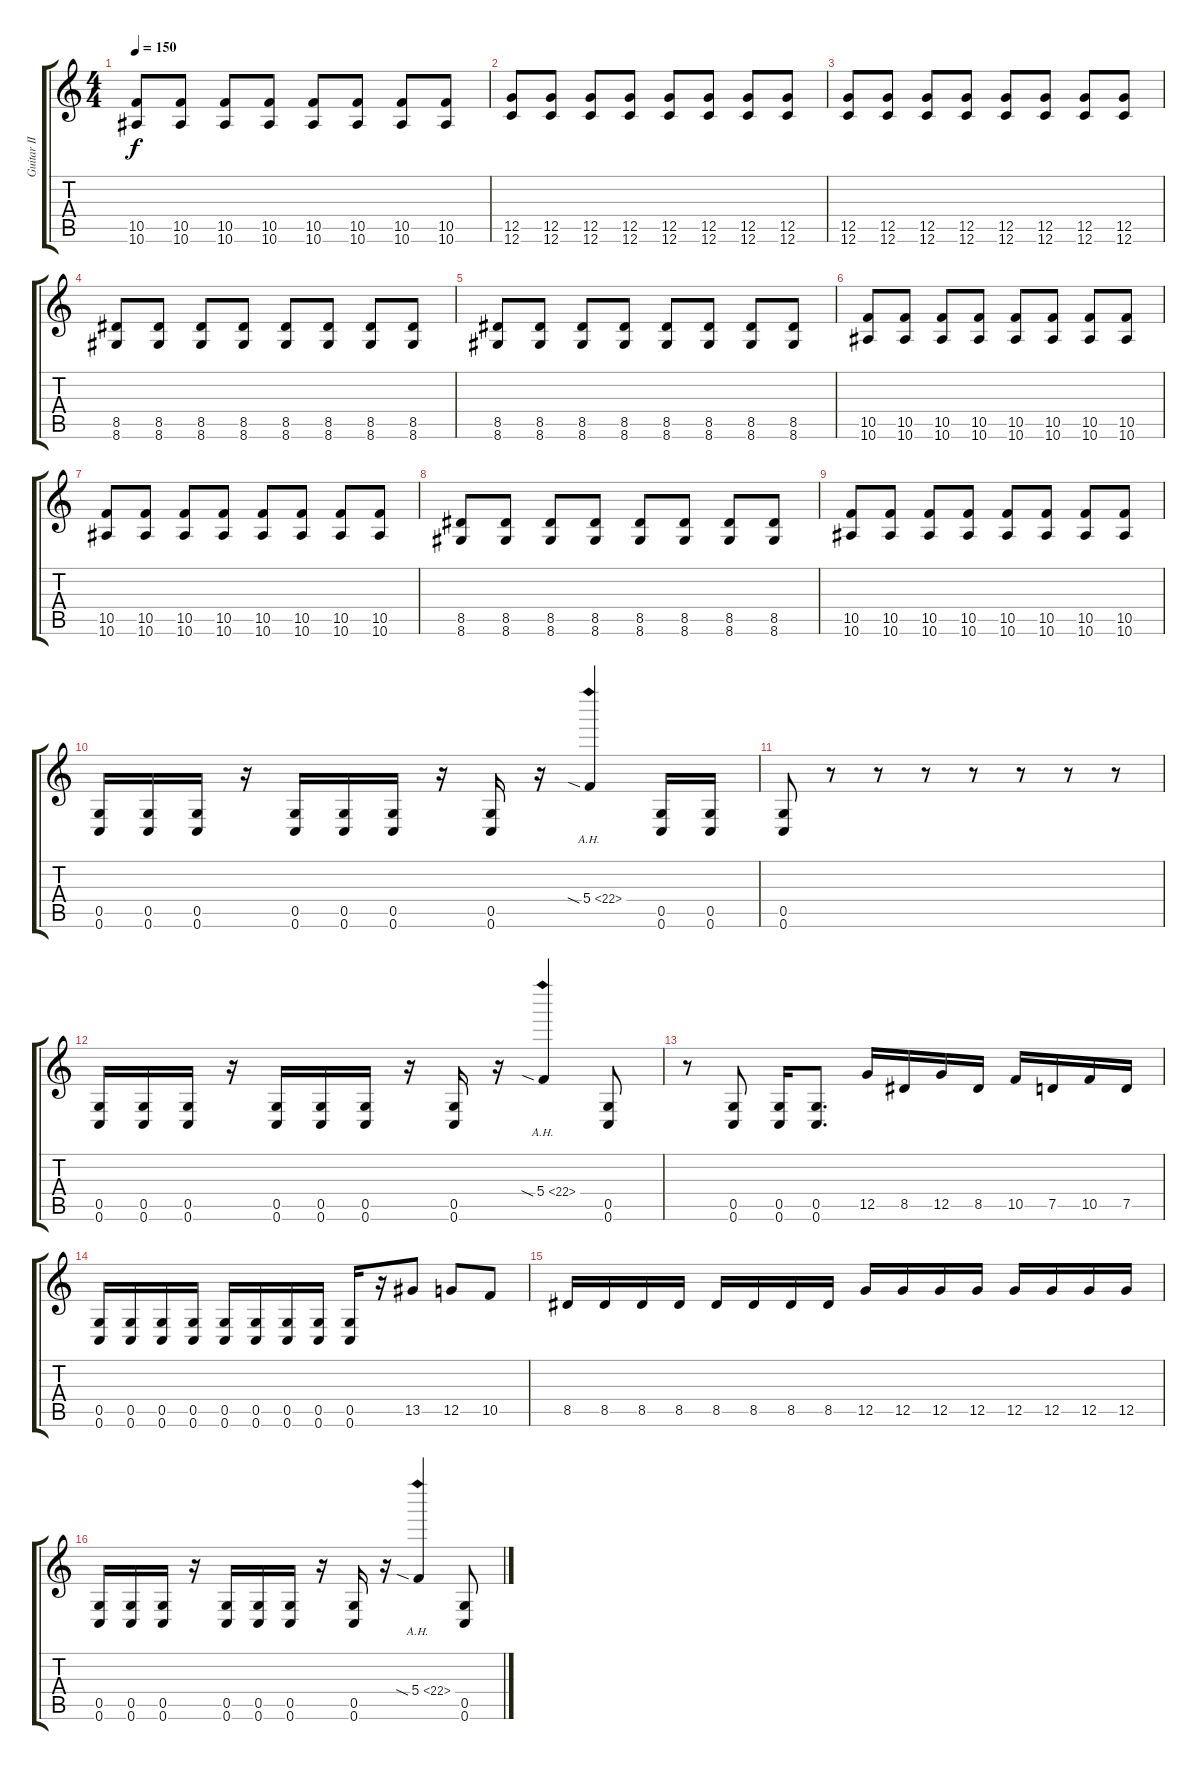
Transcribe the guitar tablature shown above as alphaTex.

\track ("Guitar II" "Guitar II") {instrument distortionguitar}
\staff {score tabs}
\tuning (D4 A3 F3 C3 G2 C2) {hide}
\ts (4 4)
\tempo 150
\clef g2
\ks c
(10.5 10.6).8{dy f} (10.5 10.6).8 (10.5 10.6).8 (10.5 10.6).8 (10.5 10.6).8 (10.5 10.6).8 (10.5 10.6).8 (10.5 10.6).8 |
(12.5 12.6).8 (12.5 12.6).8 (12.5 12.6).8 (12.5 12.6).8 (12.5 12.6).8 (12.5 12.6).8 (12.5 12.6).8 (12.5 12.6).8 |
(12.5 12.6).8 (12.5 12.6).8 (12.5 12.6).8 (12.5 12.6).8 (12.5 12.6).8 (12.5 12.6).8 (12.5 12.6).8 (12.5 12.6).8 |
(8.5 8.6).8 (8.5 8.6).8 (8.5 8.6).8 (8.5 8.6).8 (8.5 8.6).8 (8.5 8.6).8 (8.5 8.6).8 (8.5 8.6).8 |
(8.5 8.6).8 (8.5 8.6).8 (8.5 8.6).8 (8.5 8.6).8 (8.5 8.6).8 (8.5 8.6).8 (8.5 8.6).8 (8.5 8.6).8 |
(10.5 10.6).8 (10.5 10.6).8 (10.5 10.6).8 (10.5 10.6).8 (10.5 10.6).8 (10.5 10.6).8 (10.5 10.6).8 (10.5 10.6).8 |
(10.5 10.6).8 (10.5 10.6).8 (10.5 10.6).8 (10.5 10.6).8 (10.5 10.6).8 (10.5 10.6).8 (10.5 10.6).8 (10.5 10.6).8 |
(8.5 8.6).8 (8.5 8.6).8 (8.5 8.6).8 (8.5 8.6).8 (8.5 8.6).8 (8.5 8.6).8 (8.5 8.6).8 (8.5 8.6).8 |
(10.5 10.6).8 (10.5 10.6).8 (10.5 10.6).8 (10.5 10.6).8 (10.5 10.6).8 (10.5 10.6).8 (10.5 10.6).8 (10.5 10.6).8 |
(0.5 0.6).16 (0.5 0.6).16 (0.5 0.6).16 r.16 (0.5 0.6).16 (0.5 0.6).16 (0.5 0.6).16 r.16 (0.5 0.6).16 r.16 5.4{ah 17 sia}.4 (0.5 0.6).16 (0.5 0.6).16 |
(0.5 0.6).8 r.8 r.8 r.8 r.8 r.8 r.8 r.8 |
(0.5 0.6).16 (0.5 0.6).16 (0.5 0.6).16 r.16 (0.5 0.6).16 (0.5 0.6).16 (0.5 0.6).16 r.16 (0.5 0.6).16 r.16 5.4{ah 17 sia}.4 (0.5 0.6).8 |
r.8 (0.5 0.6).8 (0.5 0.6).16 (0.5 0.6).8{d} 12.5.16 8.5.16 12.5.16 8.5.16 10.5.16 7.5.16 10.5.16 7.5.16 |
(0.5 0.6).16 (0.5 0.6).16 (0.5 0.6).16 (0.5 0.6).16 (0.5 0.6).16 (0.5 0.6).16 (0.5 0.6).16 (0.5 0.6).16 (0.5 0.6).16 r.16 13.5.8 12.5.8 10.5.8 |
8.5.16 8.5.16 8.5.16 8.5.16 8.5.16 8.5.16 8.5.16 8.5.16 12.5.16 12.5.16 12.5.16 12.5.16 12.5.16 12.5.16 12.5.16 12.5.16 |
(0.5 0.6).16 (0.5 0.6).16 (0.5 0.6).16 r.16 (0.5 0.6).16 (0.5 0.6).16 (0.5 0.6).16 r.16 (0.5 0.6).16 r.16 5.4{ah 17 sia}.4 (0.5 0.6).8
